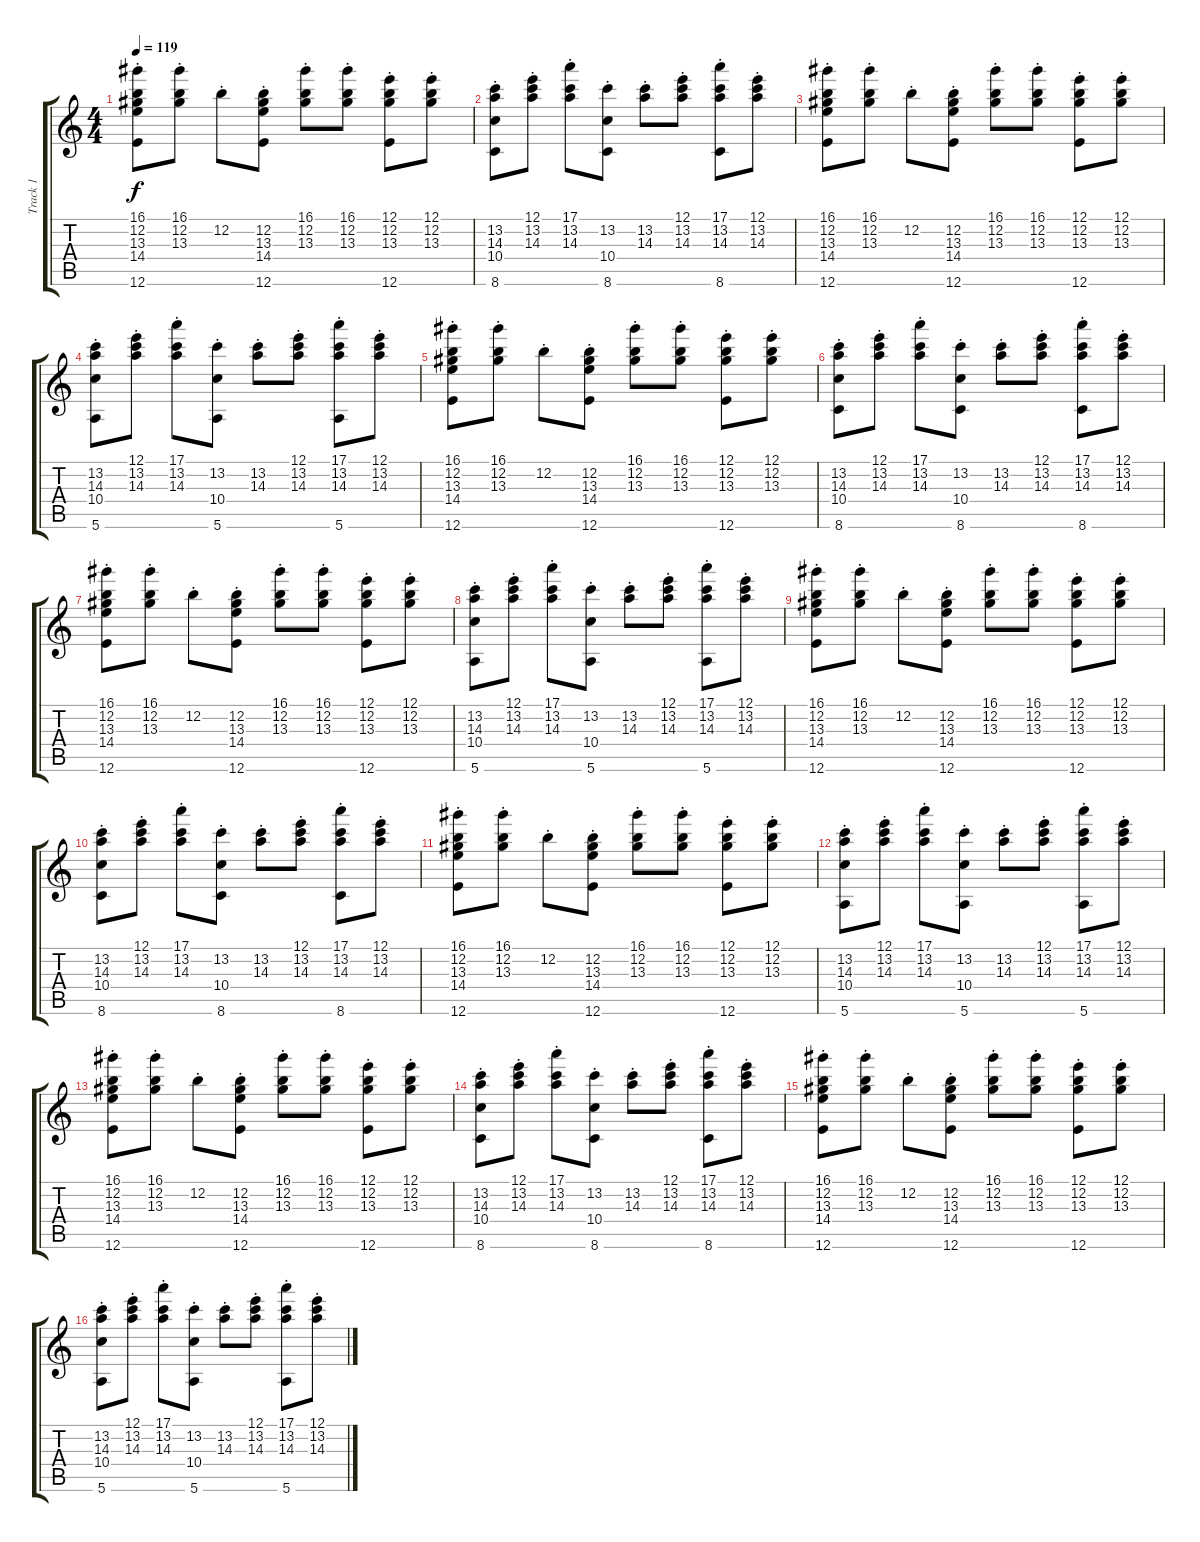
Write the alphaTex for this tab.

\track ("Track 1" "Track 1") {instrument electricguitarmuted}
\staff {score tabs}
\tuning (E4 B3 G3 D3 A2 E2) {hide}
\ts (4 4)
\tempo 119
\clef g2
\ks c
(16.1{st} 12.2{st} 13.3{st} 14.4 12.6{st}).8{dy f} (16.1{st} 12.2{st} 13.3{st}).8 12.2{st}.8 (12.2{st} 13.3{st} 14.4 12.6{st}).8 (16.1{st} 12.2{st} 13.3{st}).8 (16.1{st} 12.2{st} 13.3{st}).8 (12.1{st} 12.2{st} 13.3{st} 12.6{st}).8 (12.1{st} 12.2{st} 13.3{st}).8 |
(13.2{st} 14.3{st} 10.4 8.6{st}).8 (12.1{st} 13.2{st} 14.3{st}).8 (17.1{st} 13.2{st} 14.3{st}).8 (13.2{st} 10.4 8.6{st}).8 (13.2{st} 14.3{st}).8 (12.1{st} 13.2{st} 14.3{st}).8 (17.1{st} 13.2{st} 14.3{st} 8.6{st}).8 (12.1{st} 13.2{st} 14.3{st}).8 |
(16.1{st} 12.2{st} 13.3{st} 14.4 12.6).8 (16.1{st} 12.2{st} 13.3{st}).8 12.2{st}.8 (12.2{st} 13.3{st} 14.4 12.6).8 (16.1{st} 12.2{st} 13.3{st}).8 (16.1{st} 12.2{st} 13.3{st}).8 (12.1{st} 12.2{st} 13.3{st} 12.6).8 (12.1{st} 12.2{st} 13.3{st}).8 |
(13.2{st} 14.3{st} 10.4 5.6{st}).8 (12.1{st} 13.2{st} 14.3{st}).8 (17.1{st} 13.2{st} 14.3{st}).8 (13.2{st} 10.4 5.6{st}).8 (13.2{st} 14.3{st}).8 (12.1{st} 13.2{st} 14.3{st}).8 (17.1{st} 13.2{st} 14.3{st} 5.6{st}).8 (12.1{st} 13.2{st} 14.3{st}).8 |
(16.1{st} 12.2{st} 13.3{st} 14.4 12.6{st}).8 (16.1{st} 12.2{st} 13.3{st}).8 12.2{st}.8 (12.2{st} 13.3{st} 14.4 12.6{st}).8 (16.1{st} 12.2{st} 13.3{st}).8 (16.1{st} 12.2{st} 13.3{st}).8 (12.1{st} 12.2{st} 13.3{st} 12.6{st}).8 (12.1{st} 12.2{st} 13.3{st}).8 |
(13.2{st} 14.3{st} 10.4 8.6{st}).8 (12.1{st} 13.2{st} 14.3{st}).8 (17.1{st} 13.2{st} 14.3{st}).8 (13.2{st} 10.4 8.6{st}).8 (13.2{st} 14.3{st}).8 (12.1{st} 13.2{st} 14.3{st}).8 (17.1{st} 13.2{st} 14.3{st} 8.6{st}).8 (12.1{st} 13.2{st} 14.3{st}).8 |
(16.1{st} 12.2{st} 13.3{st} 14.4 12.6).8 (16.1{st} 12.2{st} 13.3{st}).8 12.2{st}.8 (12.2{st} 13.3{st} 14.4 12.6).8 (16.1{st} 12.2{st} 13.3{st}).8 (16.1{st} 12.2{st} 13.3{st}).8 (12.1{st} 12.2{st} 13.3{st} 12.6).8 (12.1{st} 12.2{st} 13.3{st}).8 |
(13.2{st} 14.3{st} 10.4 5.6{st}).8 (12.1{st} 13.2{st} 14.3{st}).8 (17.1{st} 13.2{st} 14.3{st}).8 (13.2{st} 10.4 5.6{st}).8 (13.2{st} 14.3{st}).8 (12.1{st} 13.2{st} 14.3{st}).8 (17.1{st} 13.2{st} 14.3{st} 5.6{st}).8 (12.1{st} 13.2{st} 14.3{st}).8 |
(16.1{st} 12.2{st} 13.3{st} 14.4 12.6{st}).8 (16.1{st} 12.2{st} 13.3{st}).8 12.2{st}.8 (12.2{st} 13.3{st} 14.4 12.6{st}).8 (16.1{st} 12.2{st} 13.3{st}).8 (16.1{st} 12.2{st} 13.3{st}).8 (12.1{st} 12.2{st} 13.3{st} 12.6{st}).8 (12.1{st} 12.2{st} 13.3{st}).8 |
(13.2{st} 14.3{st} 10.4 8.6{st}).8 (12.1{st} 13.2{st} 14.3{st}).8 (17.1{st} 13.2{st} 14.3{st}).8 (13.2{st} 10.4 8.6{st}).8 (13.2{st} 14.3{st}).8 (12.1{st} 13.2{st} 14.3{st}).8 (17.1{st} 13.2{st} 14.3{st} 8.6{st}).8 (12.1{st} 13.2{st} 14.3{st}).8 |
(16.1{st} 12.2{st} 13.3{st} 14.4 12.6).8 (16.1{st} 12.2{st} 13.3{st}).8 12.2{st}.8 (12.2{st} 13.3{st} 14.4 12.6).8 (16.1{st} 12.2{st} 13.3{st}).8 (16.1{st} 12.2{st} 13.3{st}).8 (12.1{st} 12.2{st} 13.3{st} 12.6).8 (12.1{st} 12.2{st} 13.3{st}).8 |
(13.2{st} 14.3{st} 10.4 5.6{st}).8 (12.1{st} 13.2{st} 14.3{st}).8 (17.1{st} 13.2{st} 14.3{st}).8 (13.2{st} 10.4 5.6{st}).8 (13.2{st} 14.3{st}).8 (12.1{st} 13.2{st} 14.3{st}).8 (17.1{st} 13.2{st} 14.3{st} 5.6{st}).8 (12.1{st} 13.2{st} 14.3{st}).8 |
(16.1{st} 12.2{st} 13.3{st} 14.4 12.6{st}).8 (16.1{st} 12.2{st} 13.3{st}).8 12.2{st}.8 (12.2{st} 13.3{st} 14.4 12.6{st}).8 (16.1{st} 12.2{st} 13.3{st}).8 (16.1{st} 12.2{st} 13.3{st}).8 (12.1{st} 12.2{st} 13.3{st} 12.6{st}).8 (12.1{st} 12.2{st} 13.3{st}).8 |
(13.2{st} 14.3{st} 10.4 8.6{st}).8 (12.1{st} 13.2{st} 14.3{st}).8 (17.1{st} 13.2{st} 14.3{st}).8 (13.2{st} 10.4 8.6{st}).8 (13.2{st} 14.3{st}).8 (12.1{st} 13.2{st} 14.3{st}).8 (17.1{st} 13.2{st} 14.3{st} 8.6{st}).8 (12.1{st} 13.2{st} 14.3{st}).8 |
(16.1{st} 12.2{st} 13.3{st} 14.4 12.6).8 (16.1{st} 12.2{st} 13.3{st}).8 12.2{st}.8 (12.2{st} 13.3{st} 14.4 12.6).8 (16.1{st} 12.2{st} 13.3{st}).8 (16.1{st} 12.2{st} 13.3{st}).8 (12.1{st} 12.2{st} 13.3{st} 12.6).8 (12.1{st} 12.2{st} 13.3{st}).8 |
(13.2{st} 14.3{st} 10.4 5.6{st}).8 (12.1{st} 13.2{st} 14.3{st}).8 (17.1{st} 13.2{st} 14.3{st}).8 (13.2{st} 10.4 5.6{st}).8 (13.2{st} 14.3{st}).8 (12.1{st} 13.2{st} 14.3{st}).8 (17.1{st} 13.2{st} 14.3{st} 5.6{st}).8 (12.1{st} 13.2{st} 14.3{st}).8
